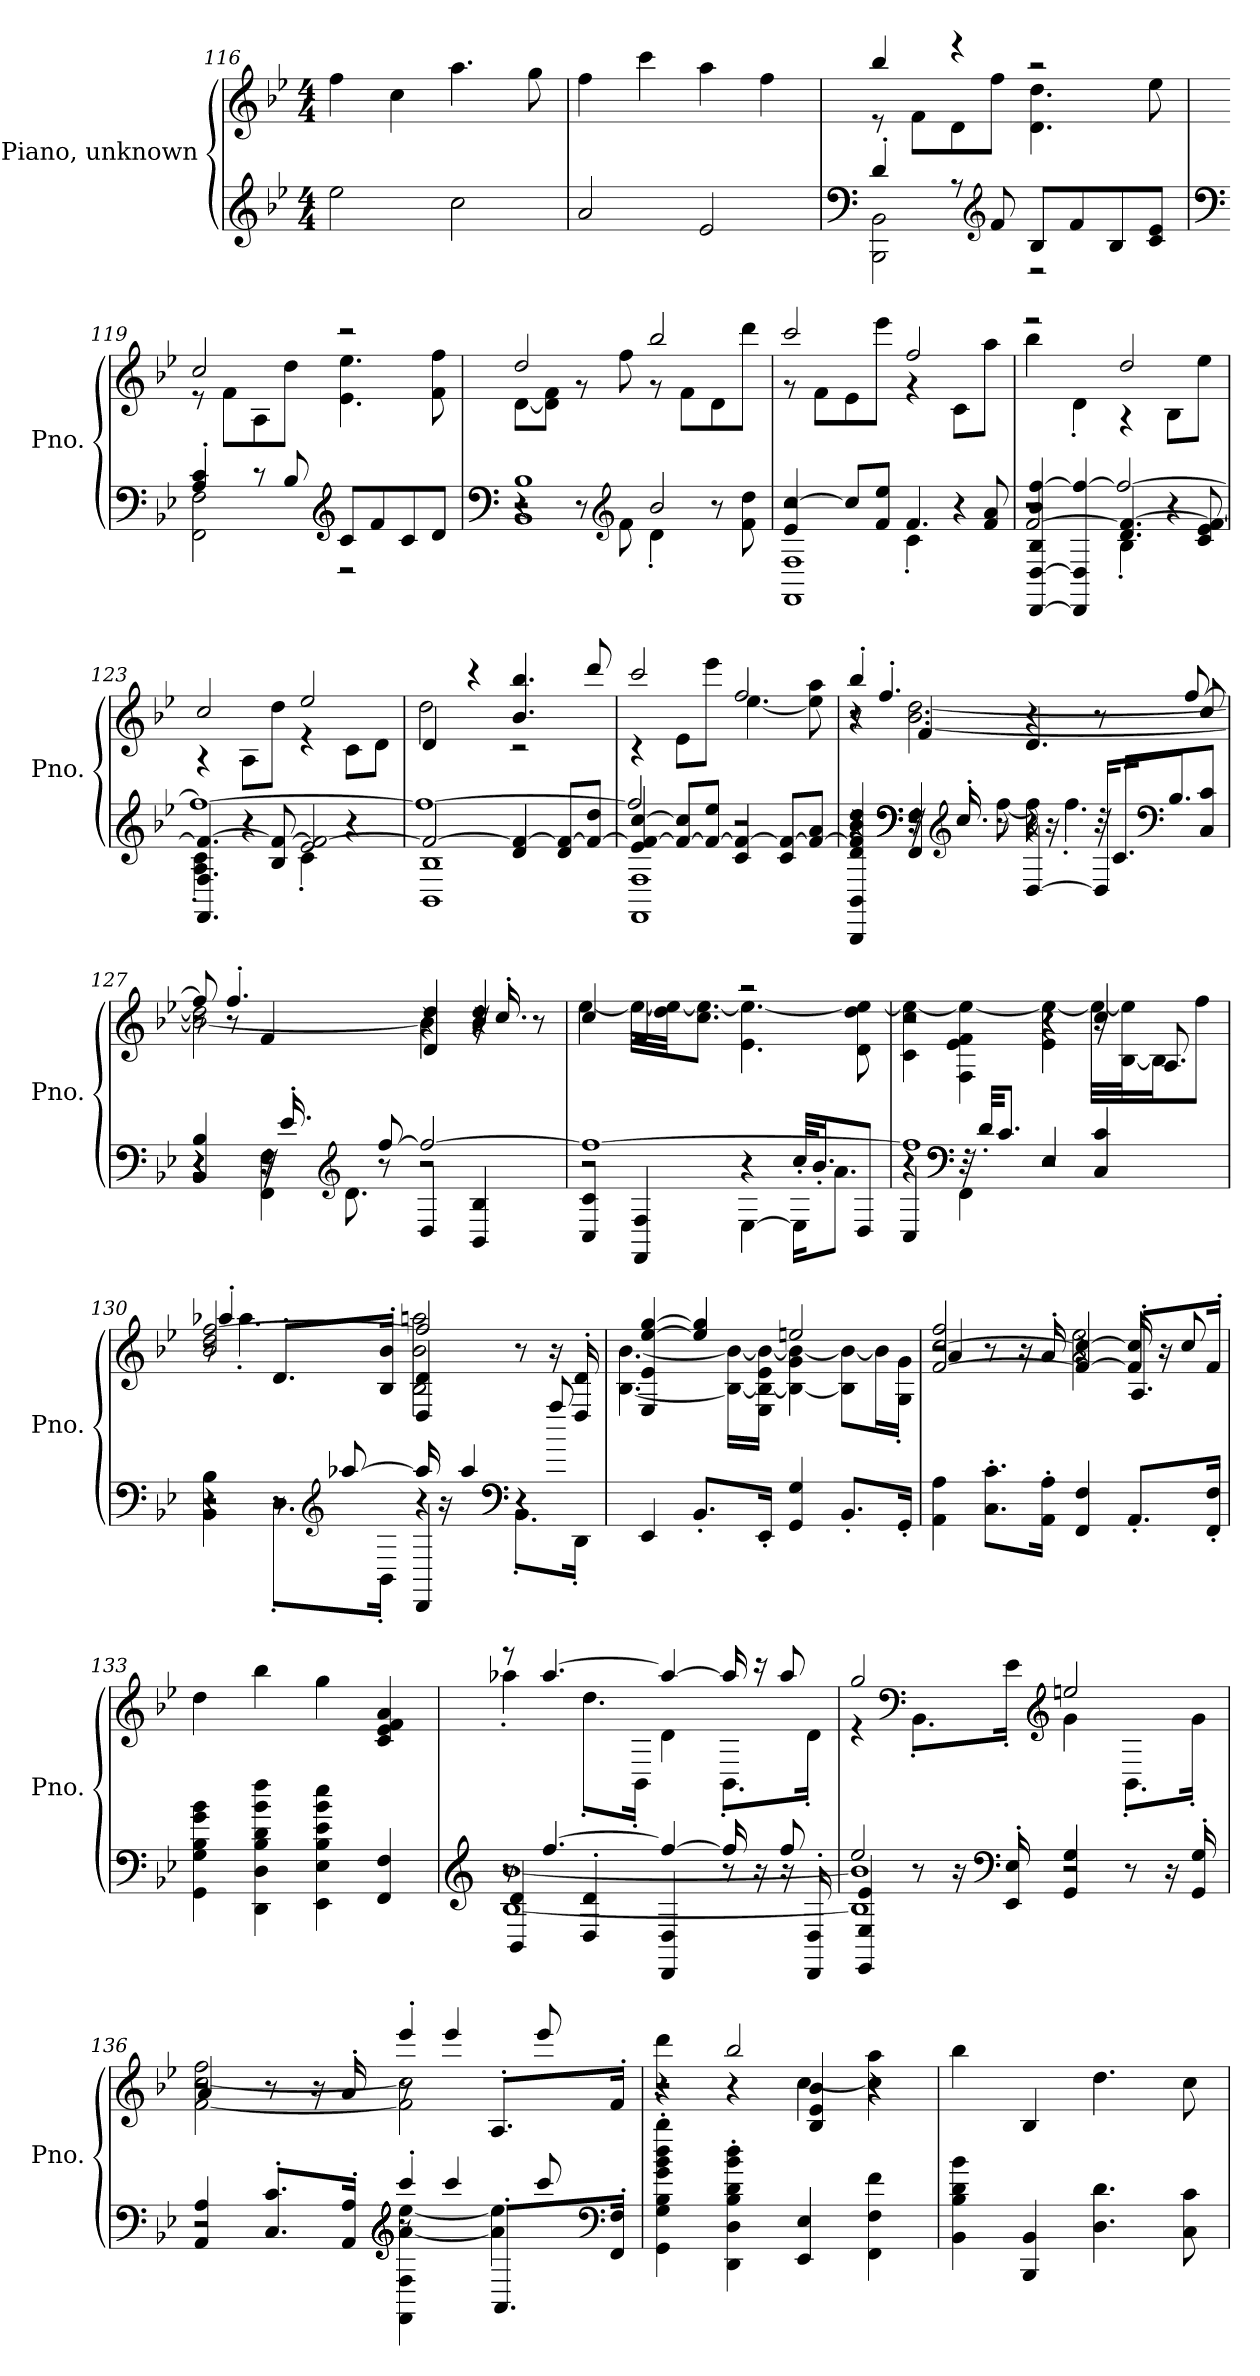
**kern	**kern
*part1	*part1
*staff2	*staff1
*I"Piano, unknown	*
*I'Pno.	*
*clefG2	*clefG2
*k[b-e-]	*k[b-e-]
*M4/4	*M4/4
=116	=116
2ee-\	4ff\
.	4cc\
2cc\	4.aa\
.	8gg\
=117	=117
2a/	4ff\
.	4ccc\
2e-/	4aa\
.	4ff\
!!LO:PB:g=z
=118	=118
*clefF4	*
*^	*^
4d'/	2BBB-\ 2BB-\	4bb-/	8r
.	.	.	8f\L
8r	.	4r	8d\
*clefG2	*	*	*
8f/	.	.	8ff\J
8B-/L	2r	2r	4.d\ 4.dd\
8f/	.	.	.
8B-/	.	.	.
8c/ 8e-/J	.	.	8ee-\
=119	=119	=119	=119
*clefF4	*	*	*
4A/' 4c/'	2FF\ 2F\	2cc/	8r
.	.	.	8f\L
8r	.	.	8A\
8B-/	.	.	8dd\J
*clefG2	*	*	*
8c/L	2r	2r	4.e-\ 4.ee-\
8f/	.	.	.
8c/	.	.	.
8d/J	.	.	8f\ 8ff\
*v	*v	*	*
=120	=120	=120
*clefF4	*	*
*^	*	*
*	*^	*	*
2r	4r	1BB- 1B-	2dd/	[8d\L
.	.	.	.	8d\] 8f\J
.	8r	.	.	8r
*clefG2	*	*	*	*
.	8f\	.	.	8ff\
2b-/	4d'\	.	2bb-/	8r
.	.	.	.	8f\L
.	8r	.	.	8d\
.	8f\ 8dd\	.	.	8ddd\J
=121	=121	=121	=121	=121
4e-/ [4cc/	2r	1FF 1F	2ccc/	8r
.	.	.	.	8f\L
8cc/L]	.	.	.	8e-\
8f/ 8ee-/J	.	.	.	8eee-\J
4.f/	4c'\	.	2ff/	4r
.	4r	.	.	8c\L
8f/ 8a/	.	.	.	8aa\J
!!LO:LB:g=z	!!
=122	=122	=122	=122	=122
[2f/	2r	[4DD/ [4D/ 4B-/ 4b-/ [4ff/	2r	4bb-\
.	.	4DD/] 4D/] 4ff/_	.	4d'\
4.d/ 4.f/_	4B-'\	2ff/_	2dd/	4r
.	4r	.	.	8B-\L
8c/ 8e-/ 8f/_	.	.	.	8ee-\J
=123	=123	=123	=123	=123
4.FF/ 4.F/ 4.f/_	4A\' 4c\'	1ff_	2cc/	4r
.	4r	.	.	8A\L
8B-/ 8f/_	.	.	.	8dd\J
2e-/ 2f/_	4c'\	.	2ee-/	4r
.	4r	.	.	8c\L
.	.	.	.	8d\J
=124	=124	=124	=124	=124
2f/_	1BB- 1B-	1ff_	4d/	2dd\
.	.	.	4r	.
4d/ 4f/_	.	.	4.b-/ 4.bb-/	2r
8d/ 8f/_L	.	.	.	.
8f/_ 8dd/J	.	.	8ddd/	.
=125	=125	=125	=125	=125
4e-/ 4f/_ [4cc/	1FF 1F	2ff/]	2ccc/	4r
8f/_ 8cc/]L	.	.	.	8e-\L
8f/_ 8ee-/J	.	.	.	8eee-\J
4c/ 4f/_	.	2r	2ff/	[4.ee-\
8c/ 8f/_L	.	.	.	.
8f/_ 8a/J	.	.	.	8ee-\] 8aa\
!!LO:LB:g=z
=126	=126	=126	=126	=126
*	*	*	*	*^
4BBB-/ 4BB-/ 4d/ 4f/] 4b-/ 4dd/	4r	4r	8r	4r	4bb-'/
.	.	.	4.ff'/	.	.
*clefF4	*	*	*	*	*
32r	8r	4FF/ 4F/	.	[2.b-\ [2.dd\	4f/
*clefG2	*	*	*	*	*
16.cc'/	.	.	.	.	.
8r	[8ff\	.	.	.	.
4r	16ff\]	[4D/	4r	.	4.d/
.	16r	.	.	.	.
.	4.ff'\	.	.	.	.
32r	.	16D/KL]	8r	.	.
16.c'/KL	.	.	.	.	.
*clefF4	*	*	*	*	*
.	.	8.B-/J	.	.	.
8C/ 8c/J	.	.	8cc/	.	[8ff/
=127	=127	=127	=127	=127	=127
*	*	*^	*	*	*
4r	4r	4BB-/ 4B-/	4r	8r	2b-\_ 2dd\]	8ff/]
.	.	.	.	4.ff'/	.	8r
8r	16r	32r	4FF\ 4F\	.	.	4f/
.	.	16.e-'/	.	.	.	.
*clefG2	*	*	*	*	*	*
.	8.d\	.	.	.	.	.
[8ff/	.	8r	.	.	.	.
2ff/_	2r	4D/	2r	4r	4b-\]	4d/ 4dd/
.	.	4BB-/ 4B-/	.	4b-/ 4dd/	4r	32r
.	.	.	.	.	.	16.cc'/
.	.	.	.	.	.	8r
*	*	*v	*v	*	*	*
*	*	*	*	*v	*v
!!LO:LB:g=z
=128	=128	=128	=128	=128
1ff_	4C/ 4c/	2r	4cc/	[4ee-\
.	4FF/ 4F/	.	4f/	32ee-\LLL_
.	.	.	.	32dd\ 32ee-\_JJ
.	.	.	.	8.cc\ 8.ee-\_J
.	4r	[4E-\	2r	4.e-\ 4.ee-\_
.	32cc'/KLL	16E-\KL]	.	.
.	16.b-'/J	.	.	.
.	.	8.a\J	.	.
.	8D/J	.	.	8d\ 8dd\ 8ee-\_
=129	=129	=129	=129	=129
*	*	*	*	*^
1ff]	4C/	4r	2r	4c\ 4cc\ 4ee-\_	2r
*clefF4	*	*	*	*	*
.	32r	4FF\	.	4F\ 4e-\ 4f\ 4ee-\_	.
.	32d'/KKL	.	.	.	.
.	8.c/J	.	.	.	.
.	4E-/	2r	4r	4e-\ 4ee-\_	4r
.	4C/ 4c/	.	4cc/	32ee-\LLL_	16r
.	.	.	.	[32B-\ 32ee-\]J	.
.	.	.	.	16B-\J]	8.A/
.	.	.	.	8ff\J	.
!!LO:LB:g=z	!!	!!
=130	=130	=130	=130	=130	=130
4r	4BB-\ 4B-\	2r	2b-/ 2dd/ [2ff/	8r	4aa-X'/
.	.	.	.	4.aa-'\	.
8r	8.D'\L	.	.	.	8.d'/L
*clefG2	*	*	*	*	*
[8aa-X/	.	.	.	.	.
.	16BB-'\Jk	.	.	.	16B-/' 16b-/'Jk
16aa-/]	4r	4DD/	2ff/]	2B-\ 2b-\ 2aan\	4D/ 4d/
16r	.	.	.	.	.
4aa-/	.	.	.	.	.
*clefF4	*	*	*	*	*
.	8.BB-'\L	4r	.	.	8r
8aa-/	.	.	.	.	16r
.	16DD'\Jk	.	.	.	16D/' 16d/'
*v	*v	*v	*	*	*
*	*	*v	*v
=131	=131	=131
4EE-/	4E-/ 4e-/ [4ee-/ [4gg/	[4.B-\ [4.b-\
8.BB-'/L	4ee-/] 4gg/]	.
.	.	16B-\_ 16b-\_LL
16EE-'/Jk	.	16E-\ 16B-\_ 16e-\ 16b-\_JJ
4GG/ 4G/	2een/	4B-\_ 4g\ 4b-\_
8.BB-'/L	.	8B-\] 8b-\_L
.	.	16b-\L]
16GG'/Jk	.	16G\' 16g\'JJ
!!LO:LB:g=z
=132	=132	=132
*	*	*^
4AA\ 4A\	[2f/ [2cc/ 2ff/	2r	4a/
8.C\' 8.c\'L	.	.	8r
.	.	.	16r
16AA\' 16A\'Jk	.	.	16a'/
4FF/ 4F/	4f/_ 4cc/_	2a\ 2ee-\	4r
8.AA'/L	16f/] 16cc/]	.	8.A'/L
.	16r	.	.
.	8cc/	.	.
16FF/' 16F/'Jk	.	.	16f'/Jk
*	*v	*v	*v
=133	=133
4GG\ 4G\ 4B-\ 4g\ 4b-\	4dd\
4DD\ 4D\ 4B-\ 4d\ 4b-\ 4ff\	4bb-\
4EE-\ 4E-\ 4B-\ 4e-\ 4b-\ 4ee-\	4gg\
4FF/ 4F/	4c/ 4e-/ 4f/ 4a/
=134	=134
*clefG2	*
*^	*^
*	*^	*	*
8r	[1B- [1b-	4BB-/ 4d/	8r	4aa-X'\
[4.ff/	.	.	[4.aa-/	.
.	.	4D/' 4d/'	.	8.dd'\L
.	.	.	.	16BB-'\Jk
4ff/_	.	4DD/ 4D/	4aa-/_	4d\
16ff/]	.	8r	16aa-/]	8.BB-'\L
16r	.	.	16r	.
8ff/	.	16r	8aa-/	.
.	.	16DD/' 16D/'	.	16d'\Jk
!!LO:PB:g=z	!!
=135	=135	=135	=135	=135
2ee-/	1B-] 1b-]	4EE-/ 4E-/ 4e-/	2gg/	4r
*	*	*	*clefF4	*
.	.	8r	.	8.BB-'\L
.	.	16r	.	.
*clefF4	*	*	*	*
.	.	16EE-/' 16E-/'	.	16e-'\Jk
*	*	*	*clefG2	*
2r	.	4GG/ 4G/	2een/	4g\
.	.	8r	.	8.BB-'\L
.	.	16r	.	.
.	.	16GG/' 16G/'	.	16g'\Jk
=136	=136	=136	=136	=136
*	*	*	*	*^
2r	2r	4AA/ 4A/	2r	[2f\ [2cc\ 2ff\	4a/
.	.	8.C/' 8.c/'L	.	.	8r
.	.	.	.	.	16r
.	.	16AA/' 16A/'Jk	.	.	16a'/
*clefG2	*	*	*	*	*
8r	4FF\ 4F\ [4a\ [4ee-\	4ccc'/	8r	2f\] 2cc\]	4eee-'/
4ccc/	.	.	4eee-/	.	.
.	4a\] 4ee-\]	8.AA'/L	.	.	8.A'/L
8ccc/	.	.	8eee-/	.	.
*clefF4	*	*	*	*	*
.	.	16FF/' 16F/'Jk	.	.	16f'/Jk
*v	*v	*v	*	*	*
=137	=137	=137	=137
4GG\' 4G\' 4B-\' 4g\' 4b-\' 4dd\' 4bb-\'	4r	4ddd'\	2r
4DD\' 4D\' 4B-\' 4d\' 4b-\' 4dd\'	2bb-/	4r	.
4EE-/ 4E-/	.	[4cc\	4B-/ 4e-/ 4b-/
4FF\ 4F\ 4f\	4r	4cc\] 4aa\	4r
*	*v	*v	*v
=138	=138
4BB-\ 4B-\ 4d\ 4b-\	4bb-\
4BBB-/ 4BB-/	4B-/
4.D\ 4.d\	4.dd\
8C\ 8c\	8cc\
=	=
*-	*-
